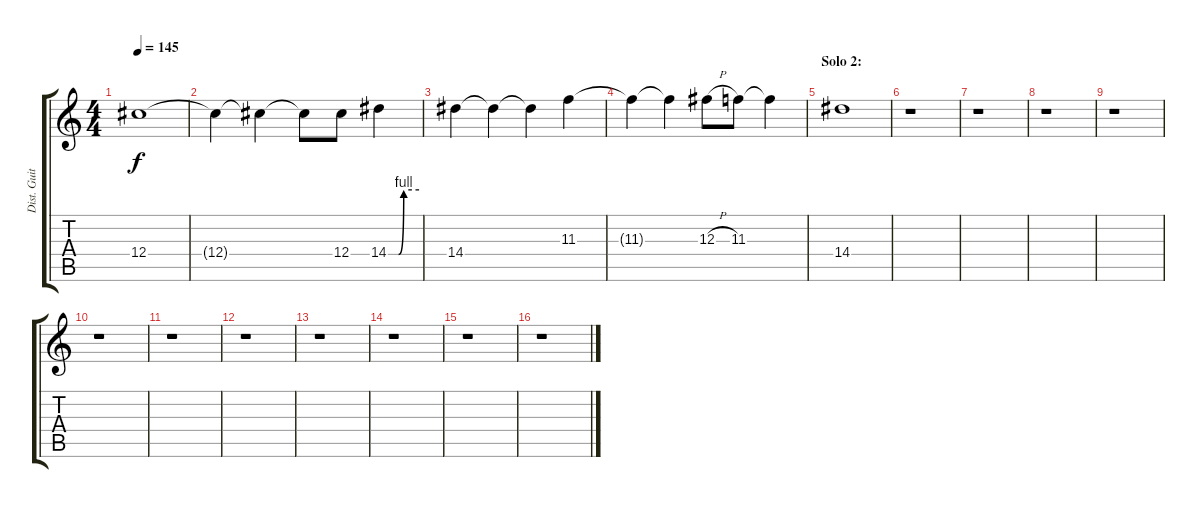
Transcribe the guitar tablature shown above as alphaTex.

\track ("Dist. Guitar 1" "Dist. Guit") {instrument distortionguitar}
\staff {score tabs}
\tuning (Eb4 Bb3 Gb3 Db3 Ab2 Eb2) {hide}
\ts (4 4)
\tempo 145
\clef g2
\ks c
12.4{t}.1{dy f} |
12.4{t}.4 12.4{t}.4 12.4{t}.8 12.4.8 14.4{be (custom 0 0 20 0 30 4 60 4)}.4 |
14.4.4 14.4{t}.4 14.4{t}.4 11.3.4 |
11.3{t}.4 11.3{t}.4 12.3{h}.8 11.3.8 11.3{t}.4 |
\section ("" "Solo 2:")
14.4.1 |
r.1 |
r.1 |
r.1 |
r.1 |
r.1 |
r.1 |
r.1 |
r.1 |
r.1 |
r.1 |
r.1
